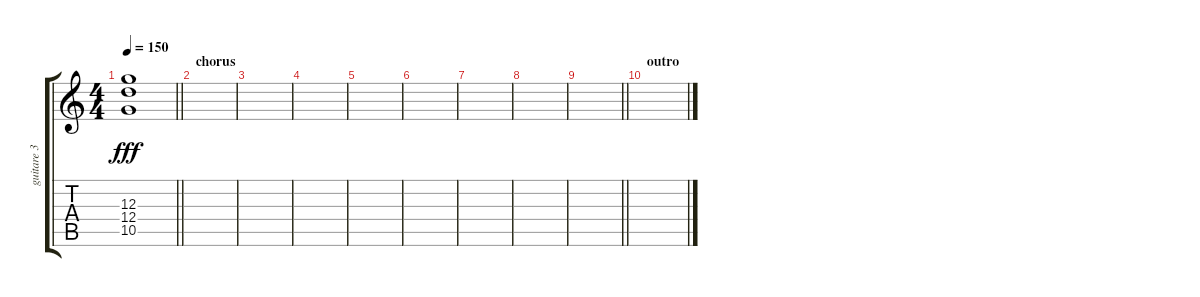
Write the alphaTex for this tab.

\track ("guitare 3" "guitare 3") {instrument electricguitarjazz}
\staff {score tabs}
\tuning (E4 B3 G3 D3 A2 E2) {hide}
\ts (4 4)
\tempo 150
\clef g2
\barLineRight lightlight
\ks c
(12.3 12.4 10.5).1{dy fff} |
\section ("" "chorus")
|
|
|
|
|
|
|
\barLineRight lightlight
|
\section ("" "outro")
